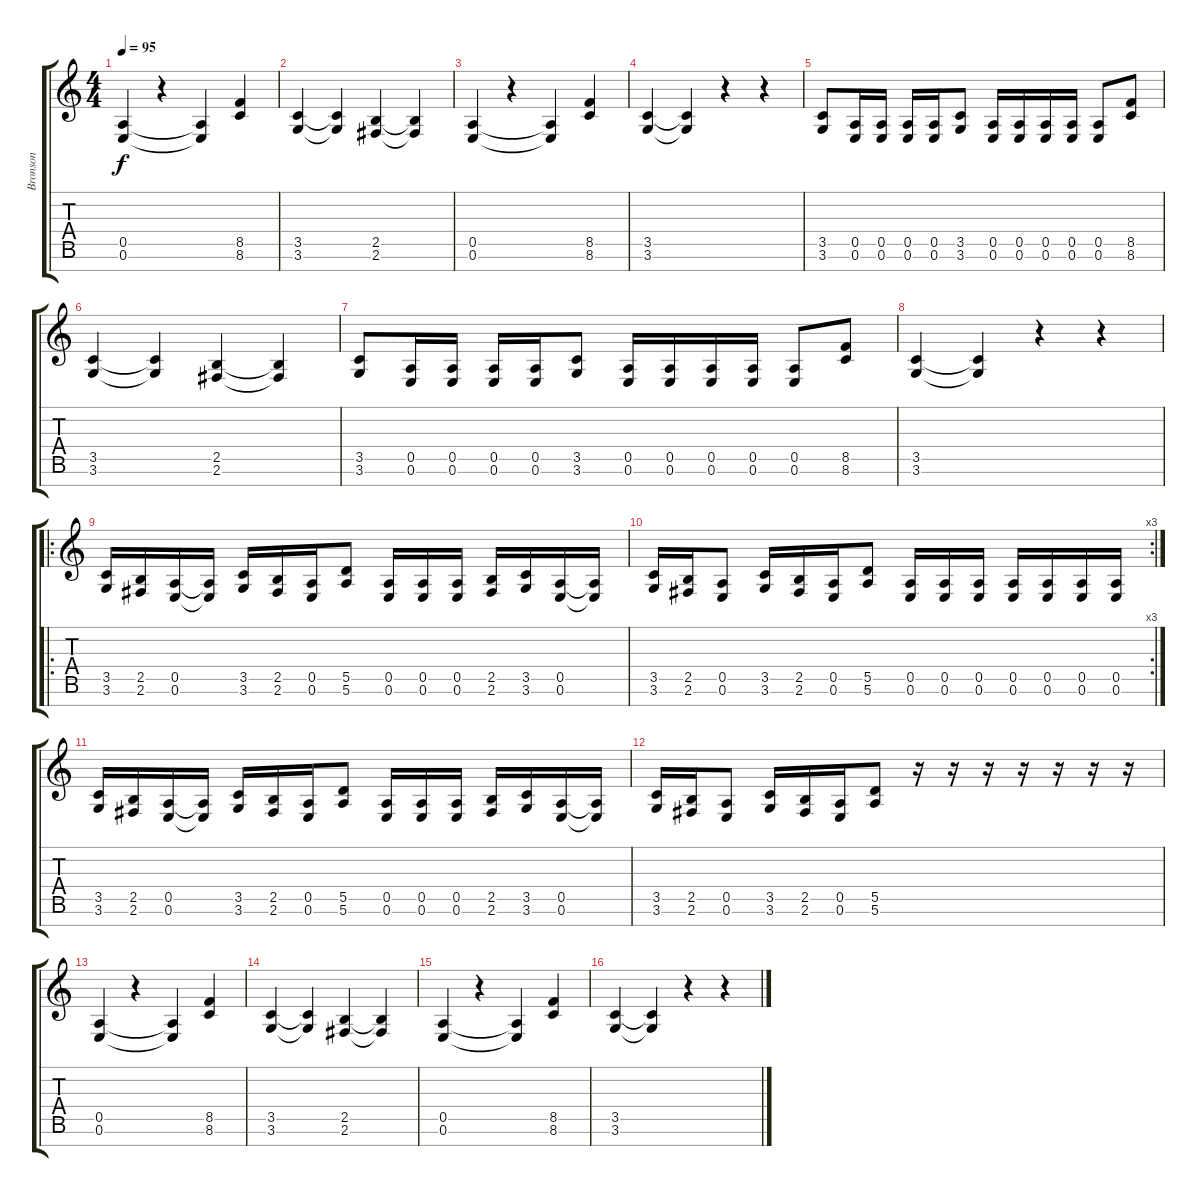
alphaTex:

\track ("Bronson" "Bronson") {instrument overdrivenguitar}
\staff {score tabs}
\tuning (E4 B3 G3 D3 A2 E2 B1) {hide}
\ts (4 4)
\tempo 95
\clef g2
\ks c
(0.5 0.6).4{dy f instrument overdrivenguitar} r.4 (0.5{t} 0.6{t}).4 (8.5 8.6).4 |
(3.5 3.6).4 (3.5{t} 3.6{t}).4 (2.5 2.6).4 (2.5{t} 2.6{t}).4 |
(0.5 0.6).4 r.4 (0.5{t} 0.6{t}).4 (8.5 8.6).4 |
(3.5 3.6).4 (3.5{t} 3.6{t}).4 r.4 r.4 |
(3.5 3.6).8 (0.5 0.6).16 (0.5 0.6).16 (0.5 0.6).16 (0.5 0.6).16 (3.5 3.6).8 (0.5 0.6).16 (0.5 0.6).16 (0.5 0.6).16 (0.5 0.6).16 (0.5 0.6).8 (8.5 8.6).8 |
(3.5 3.6).4 (3.5{t} 3.6{t}).4 (2.5 2.6).4 (2.5{t} 2.6{t}).4 |
(3.5 3.6).8 (0.5 0.6).16 (0.5 0.6).16 (0.5 0.6).16 (0.5 0.6).16 (3.5 3.6).8 (0.5 0.6).16 (0.5 0.6).16 (0.5 0.6).16 (0.5 0.6).16 (0.5 0.6).8 (8.5 8.6).8 |
(3.5 3.6).4 (3.5{t} 3.6{t}).4 r.4 r.4 |
\ro
(3.5 3.6).16 (2.5 2.6).16 (0.5 0.6).16 (0.5{t} 0.6{t}).16 (3.5 3.6).16 (2.5 2.6).16 (0.5 0.6).16 (5.5 5.6).8 (0.5 0.6).16 (0.5 0.6).16 (0.5 0.6).16 (2.5 2.6).16 (3.5 3.6).16 (0.5 0.6).16 (0.5{t} 0.6{t}).16 |
\rc 3
(3.5 3.6).16 (2.5 2.6).16 (0.5 0.6).8 (3.5 3.6).16 (2.5 2.6).16 (0.5 0.6).16 (5.5 5.6).8 (0.5 0.6).16 (0.5 0.6).16 (0.5 0.6).16 (0.5 0.6).16 (0.5 0.6).16 (0.5 0.6).16 (0.5 0.6).16 |
(3.5 3.6).16 (2.5 2.6).16 (0.5 0.6).16 (0.5{t} 0.6{t}).16 (3.5 3.6).16 (2.5 2.6).16 (0.5 0.6).16 (5.5 5.6).8 (0.5 0.6).16 (0.5 0.6).16 (0.5 0.6).16 (2.5 2.6).16 (3.5 3.6).16 (0.5 0.6).16 (0.5{t} 0.6{t}).16 |
(3.5 3.6).16 (2.5 2.6).16 (0.5 0.6).8 (3.5 3.6).16 (2.5 2.6).16 (0.5 0.6).16 (5.5 5.6).8 r.16 r.16 r.16 r.16 r.16 r.16 r.16 |
(0.5 0.6).4 r.4 (0.5{t} 0.6{t}).4 (8.5 8.6).4 |
(3.5 3.6).4 (3.5{t} 3.6{t}).4 (2.5 2.6).4 (2.5{t} 2.6{t}).4 |
(0.5 0.6).4 r.4 (0.5{t} 0.6{t}).4 (8.5 8.6).4 |
(3.5 3.6).4 (3.5{t} 3.6{t}).4 r.4 r.4
